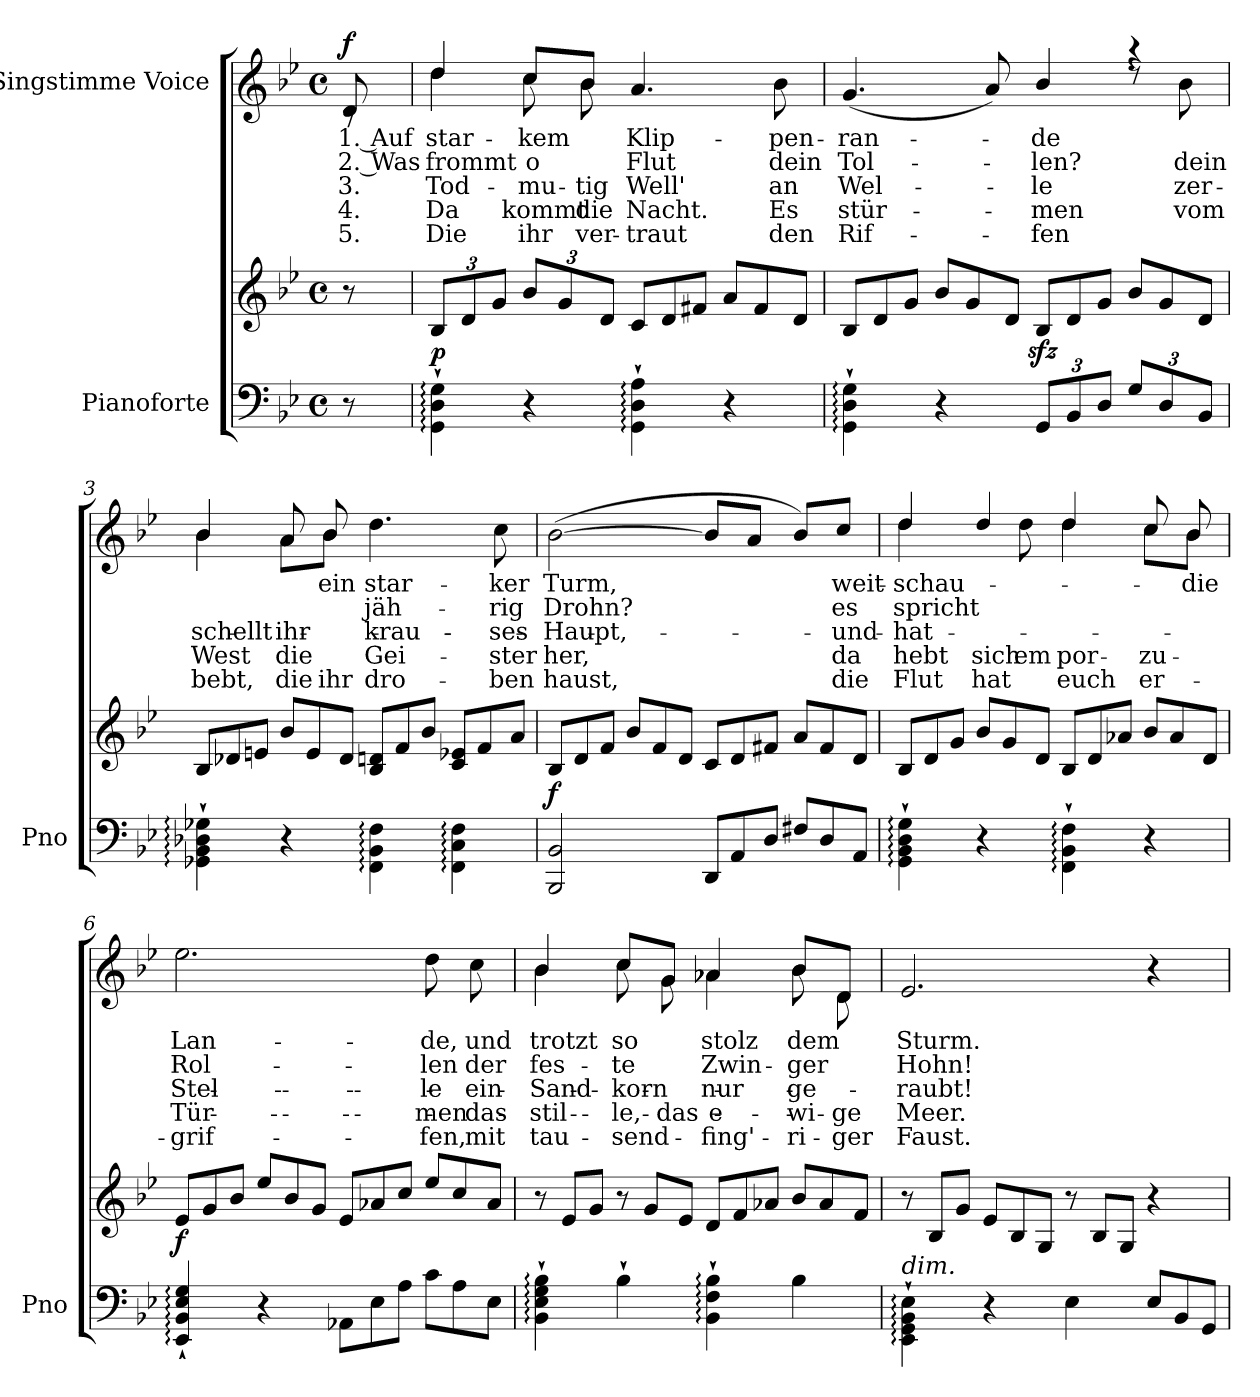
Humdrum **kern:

**kern	**kern	**dynam	**kern	**text	**text	**text	**text	**text	**dynam
*part2	*part2	*part2	*part1	*part1	*part1	*part1	*part1	*part1	*part1
*staff3	*staff2	*staff2/3	*staff1	*staff1	*staff1	*staff1	*staff1	*staff1	*staff1
*I"Pianoforte	*	*	*I"Singstimme Voice	*	*	*	*	*	*
*I'Pno	*	*	*	*	*	*	*	*	*
*clefF4	*clefG2	*	*clefG2	*	*	*	*	*	*
*k[b-e-]	*k[b-e-]	*	*k[b-e-]	*	*	*	*	*	*
*M4/4	*M4/4	*	*M4/4	*	*	*	*	*	*
*met(c)	*met(c)	*	*met(c)	*	*	*	*	*	*
=	=	=	=	=	=	=	=	=	=
!	!	!	!LO:TX:a:B:t=Maestoso	!	!	!	!	!	!
!	!	!	!	!LO:LY:b	!LO:LY:b	!LO:LY:b	!LO:LY:b	!LO:LY:b	!LO:DY:a
*	*	*	*^	*	*	*	*	*	*
8r	8r	.	8d/	8rc	1. Auf	2. Was	3.	4.	5.	f
=1	=1	=1	=1	=1	=1	=1	=1	=1	=1	=1
*	*Xbrackettup	*	*	*	*	*	*	*	*	*
!	!	!LO:DY:a=2	!	!	!LO:LY:b	!LO:LY:b	!LO:LY:b	!LO:LY:b	!LO:LY:b	!
4GG\:` 4D\:` 4G\:`	12B-/L	p	4dd/	4dd\	star-	frommt	Tod-	Da	Die	.
.	12d/	.	.	.	.	.	.	.	.	.
.	12g/J	.	.	.	.	.	.	.	.	.
!	!	!	!	!	!LO:LY:b	!LO:LY:b	!LO:LY:b	!LO:LY:b	!LO:LY:b	!
4r	12b-/L	.	8cc/L	8cc\	-kem	o	-mu-	kommt	ihr	.
.	12g/	.	.	.	.	.	.	.	.	.
!	!	!	!	!	!	!	!LO:LY:b	!LO:LY:b	!LO:LY:b	!
.	.	.	8b-/J	8b-\	.	.	-tig	die	ver-	.
.	12d/J	.	.	.	.	.	.	.	.	.
*	*Xtuplet	*	*	*	*	*	*	*	*	*
!	!	!	!	!	!LO:LY:b	!LO:LY:b	!LO:LY:b	!LO:LY:b	!LO:LY:b	!
4GG\:` 4D\:` 4A\:`	12c/L	.	4.a/	2ryy	Klip-	Flut	Well'	Nacht.	-traut	.
.	12d/	.	.	.	.	.	.	.	.	.
.	12f#X/J	.	.	.	.	.	.	.	.	.
4r	12a/L	.	.	.	.	.	.	.	.	.
.	12f#/	.	.	.	.	.	.	.	.	.
!	!	!	!	!	!LO:LY:b	!LO:LY:b	!LO:LY:b	!LO:LY:b	!LO:LY:b	!
.	.	.	8b-\	.	-pen-	dein	an	Es	den	.
.	12d/J	.	.	.	.	.	.	.	.	.
=2	=2	=2	=2	=2	=2	=2	=2	=2	=2	=2
!	!	!	!	!	!LO:LY:b	!LO:LY:b	!LO:LY:b	!LO:LY:b	!LO:LY:b	!
4GG\:` 4D\:` 4G\:`	12B-/L	.	(<4.g/	2rgyy	-ran-	Tol-	Wel-	stür-	Rif-	.
.	12d/	.	.	.	.	.	.	.	.	.
.	12g/J	.	.	.	.	.	.	.	.	.
4r	12b-/L	.	.	.	.	.	.	.	.	.
.	12g/	.	.	.	.	.	.	.	.	.
.	.	.	8a/)	.	.	.	.	.	.	.
.	12d/J	.	.	.	.	.	.	.	.	.
*Xbrackettup	*	*	*	*	*	*	*	*	*	*
!	!	!	!	!	!LO:LY:b	!LO:LY:b	!LO:LY:b	!LO:LY:b	!LO:LY:b	!
12GG/L	12B-zz</L	.	4b-/	4ryy	-de	-len?	-le	-men	-fen	.
12BB-/	12d/	.	.	.	.	.	.	.	.	.
12D/J	12g/J	.	.	.	.	.	.	.	.	.
12G/L	12b-/L	.	4r	8rdd	.	.	.	.	.	.
12D/	12g/	.	.	.	.	.	.	.	.	.
!	!	!	!	!	!	!LO:LY:b	!LO:LY:b	!LO:LY:b	!	!
.	.	.	.	8b-\	.	dein	zer-	vom	.	.
12BB-/J	12d/J	.	.	.	.	.	.	.	.	.
=3	=3	=3	=3	=3	=3	=3	=3	=3	=3	=3
!	!	!	!	!	!LO:LY:b	!LO:LY:b	!	!	!LO:LY:b	!
!	!	!	!	!	!	!	!LO:LY:b	!LO:LY:b	!	!
4GG-X\:` 4BB-\:` 4D-X\:` 4G-X\:`	12B-/L	.	4b-/	4b-\	.	.	-schellt	West	bebt,	.
.	12d-X/	.	.	.	.	.	.	.	.	.
.	12en/J	.	.	.	.	.	.	.	.	.
!	!	!	!	!	!LO:LY:b	!LO:LY:b	!	!	!LO:LY:b	!
!	!	!	!	!	!	!	!LO:LY:b	!LO:LY:b	!	!
4r	12b-/L	.	8a/	8a\L	.	.	ihr	die	die	.
.	12e/	.	.	.	.	.	.	.	.	.
!	!	!	!	!	!LO:LY:b	!	!	!	!LO:LY:b	!
.	.	.	8b-/	8b-\J	ein	.	.	.	ihr	.
.	12d-/J	.	.	.	.	.	.	.	.	.
!	!	!	!	!	!LO:LY:b	!LO:LY:b	!LO:LY:b	!LO:LY:b	!LO:LY:b	!
4FF\: 4BB-\: 4F\:	12B-/ 12dn/L	.	4.dd\	2ryy	star-	-jäh-	krau-	Gei-	dro-	.
.	12f/	.	.	.	.	.	.	.	.	.
.	12b-/J	.	.	.	.	.	.	.	.	.
4FF\: 4C\: 4F\:	12c/ 12e-X/L	.	.	.	.	.	.	.	.	.
.	12f/	.	.	.	.	.	.	.	.	.
!	!	!	!	!	!LO:LY:b	!LO:LY:b	!LO:LY:b	!LO:LY:b	!LO:LY:b	!
.	.	.	8cc\	.	-ker	-rig	-ses	-ster	-ben	.
.	12a/J	.	.	.	.	.	.	.	.	.
*	*	*	*v	*v	*	*	*	*	*	*
!!LO:LB:g=z
=4	=4	=4	=4	=4	=4	=4	=4	=4	=4
!	!	!LO:DY:a=2	!	!LO:LY:b	!LO:LY:b	!LO:LY:b	!LO:LY:b	!LO:LY:b	!
2BBB-/ 2BB-/	12B-/L	f	(<[2b-\	Turm,	Drohn?	Haupt,	her,	haust,	.
.	12d/	.	.	.	.	.	.	.	.
.	12f/J	.	.	.	.	.	.	.	.
.	12b-/L	.	.	.	.	.	.	.	.
.	12f/	.	.	.	.	.	.	.	.
.	12d/J	.	.	.	.	.	.	.	.
*Xtuplet	*	*	*	*	*	*	*	*	*
12DD/L	12c/L	.	8b-/L]	.	.	.	.	.	.
12AA/	12d/	.	.	.	.	.	.	.	.
.	.	.	8a/J	.	.	.	.	.	.
12D/J	12f#X/J	.	.	.	.	.	.	.	.
12F#X/L	12a/L	.	8b-/L)	.	.	.	.	.	.
12D/	12f#/	.	.	.	.	.	.	.	.
!	!	!	!	!LO:LY:b	!LO:LY:b	!LO:LY:b	!LO:LY:b	!LO:LY:b	!
.	.	.	8cc/J	weit-	es	und	da	die	.
12AA/J	12d/J	.	.	.	.	.	.	.	.
=5	=5	=5	=5	=5	=5	=5	=5	=5	=5
!	!	!	!	!LO:LY:b	!LO:LY:b	!LO:LY:b	!LO:LY:b	!LO:LY:b	!
*	*	*	*^	*	*	*	*	*	*
4GG\:` 4BB-\:` 4D\:` 4G\:`	12B-/L	.	4dd/	4dd\	-schau-	spricht	hat	hebt	Flut	.
.	12d/	.	.	.	.	.	.	.	.	.
.	12g/J	.	.	.	.	.	.	.	.	.
!	!	!	!	!	!LO:LY:b	!LO:LY:b	!LO:LY:b	!	!LO:LY:b	!
!	!	!	!	!	!	!	!	!LO:LY:b	!	!
4r	12b-/L	.	4dd/	8dd\yy	.	.	.	sich	hat	.
.	12g/	.	.	.	.	.	.	.	.	.
!	!	!	!	!	!	!	!	!LO:LY:b	!	!
.	.	.	.	8dd\	.	.	.	em-	.	.
.	12d/J	.	.	.	.	.	.	.	.	.
!	!	!	!	!	!LO:LY:b	!LO:LY:b	!LO:LY:b	!	!LO:LY:b	!
!	!	!	!	!	!	!	!	!LO:LY:b	!	!
4FF\:` 4BB-\:` 4F\:`	12B-/L	.	4dd/	4dd\	.	.	.	-por	euch	.
.	12d/	.	.	.	.	.	.	.	.	.
.	12a-X/J	.	.	.	.	.	.	.	.	.
!	!	!	!	!	!LO:LY:b	!LO:LY:b	!LO:LY:b	!	!LO:LY:b	!
!	!	!	!	!	!	!	!	!LO:LY:b	!	!
4r	12b-/L	.	8cc/	8cc\L	.	.	.	zu	er-	.
.	12a-/	.	.	.	.	.	.	.	.	.
!	!	!	!	!	!LO:LY:b	!	!	!	!	!
.	.	.	8b-/	8b-\J	die	.	.	.	.	.
.	12d/J	.	.	.	.	.	.	.	.	.
*	*	*	*v	*v	*	*	*	*	*	*
=6	=6	=6	=6	=6	=6	=6	=6	=6	=6
!	!	!LO:DY:a=2	!	!LO:LY:b	!LO:LY:b	!LO:LY:b	!LO:LY:b	!LO:LY:b	!
4EE-/:` 4BB-/:` 4E-/:` 4G/:`	12e-/L	f	2.ee-\	Lan-	Rol-	Stel-	Tür-	-grif-	.
.	12g/	.	.	.	.	.	.	.	.
.	12b-/J	.	.	.	.	.	.	.	.
4r	12ee-/L	.	.	.	.	.	.	.	.
.	12b-/	.	.	.	.	.	.	.	.
.	12g/J	.	.	.	.	.	.	.	.
12AA-X\L	12e-/L	.	.	.	.	.	.	.	.
12E-\	12a-X/	.	.	.	.	.	.	.	.
12A\J	12cc/J	.	.	.	.	.	.	.	.
!	!	!	!	!LO:LY:b	!LO:LY:b	!LO:LY:b	!LO:LY:b	!LO:LY:b	!
12c\L	12ee-/L	.	8dd\	-de,	-len	-le	-men	-fen,	.
12A\	12cc/	.	.	.	.	.	.	.	.
!	!	!	!	!LO:LY:b	!LO:LY:b	!LO:LY:b	!LO:LY:b	!LO:LY:b	!
.	.	.	8cc\	und	der	ein	das	mit	.
12E-\J	12a-/J	.	.	.	.	.	.	.	.
!!LO:LB:g=z
=7	=7	=7	=7	=7	=7	=7	=7	=7	=7
!	!	!	!	!LO:LY:b	!LO:LY:b	!LO:LY:b	!LO:LY:b	!LO:LY:b	!
*	*	*	*^	*	*	*	*	*	*
4BB-\:` 4E-\:` 4G\:` 4B-\:`	12r	.	4b-/	4b-\	trotzt	fes-	Sand-	stil-	tau-	.
.	12e-/L	.	.	.	.	.	.	.	.	.
.	12g/J	.	.	.	.	.	.	.	.	.
!	!	!	!	!	!LO:LY:b	!LO:LY:b	!LO:LY:b	!LO:LY:b	!LO:LY:b	!
4B-`\	12r	.	8cc/L	8cc\	so	-te	-korn	-le,	-send-	.
.	12g/L	.	.	.	.	.	.	.	.	.
!	!	!	!	!	!	!	!	!LO:LY:b	!	!
.	.	.	8g/J	8g\	.	.	.	das	.	.
.	12e-/J	.	.	.	.	.	.	.	.	.
!	!	!	!	!	!LO:LY:b	!LO:LY:b	!LO:LY:b	!LO:LY:b	!LO:LY:b	!
4BB-\:` 4F\:` 4B-\:`	12d/L	.	4a-X/	4a-\	stolz	Zwin-	nur	e-	-fing'-	.
.	12f/	.	.	.	.	.	.	.	.	.
.	12a-X/J	.	.	.	.	.	.	.	.	.
!	!	!	!	!	!LO:LY:b	!LO:LY:b	!LO:LY:b	!LO:LY:b	!LO:LY:b	!
4B-\	12b-/L	.	8b-/L	8b-\	dem	-ger	ge-	-wi-	-ri-	.
.	12a-/	.	.	.	.	.	.	.	.	.
!	!	!	!	!	!	!	!	!LO:LY:b	!LO:LY:b	!
.	.	.	8d/J	8d\	.	.	.	-ge	-ger	.
.	12f/J	.	.	.	.	.	.	.	.	.
*	*	*	*v	*v	*	*	*	*	*	*
=8	=8	=8	=8	=8	=8	=8	=8	=8	=8
!LO:TX:a:i:t=dim.	!	!	!	!	!	!	!	!	!
!	!	!	!	!LO:LY:b	!LO:LY:b	!LO:LY:b	!LO:LY:b	!LO:LY:b	!
4EE-\:` 4GG\:` 4BB-\:` 4E-\:`	12r	.	2.e-/	Sturm.	Hohn!	-raubt!	Meer.	Faust.	.
.	12B-/L	.	.	.	.	.	.	.	.
.	12g/J	.	.	.	.	.	.	.	.
4r	12e-/L	.	.	.	.	.	.	.	.
.	12B-/	.	.	.	.	.	.	.	.
.	12G/J	.	.	.	.	.	.	.	.
4E-\	12r	.	.	.	.	.	.	.	.
.	12B-/L	.	.	.	.	.	.	.	.
.	12G/J	.	.	.	.	.	.	.	.
12E-/L	4r	.	4r	.	.	.	.	.	.
12BB-/	.	.	.	.	.	.	.	.	.
12GG/J	.	.	.	.	.	.	.	.	.
=	=	=	=	=	=	=	=	=	=
*-	*-	*-	*-	*-	*-	*-	*-	*-	*-
